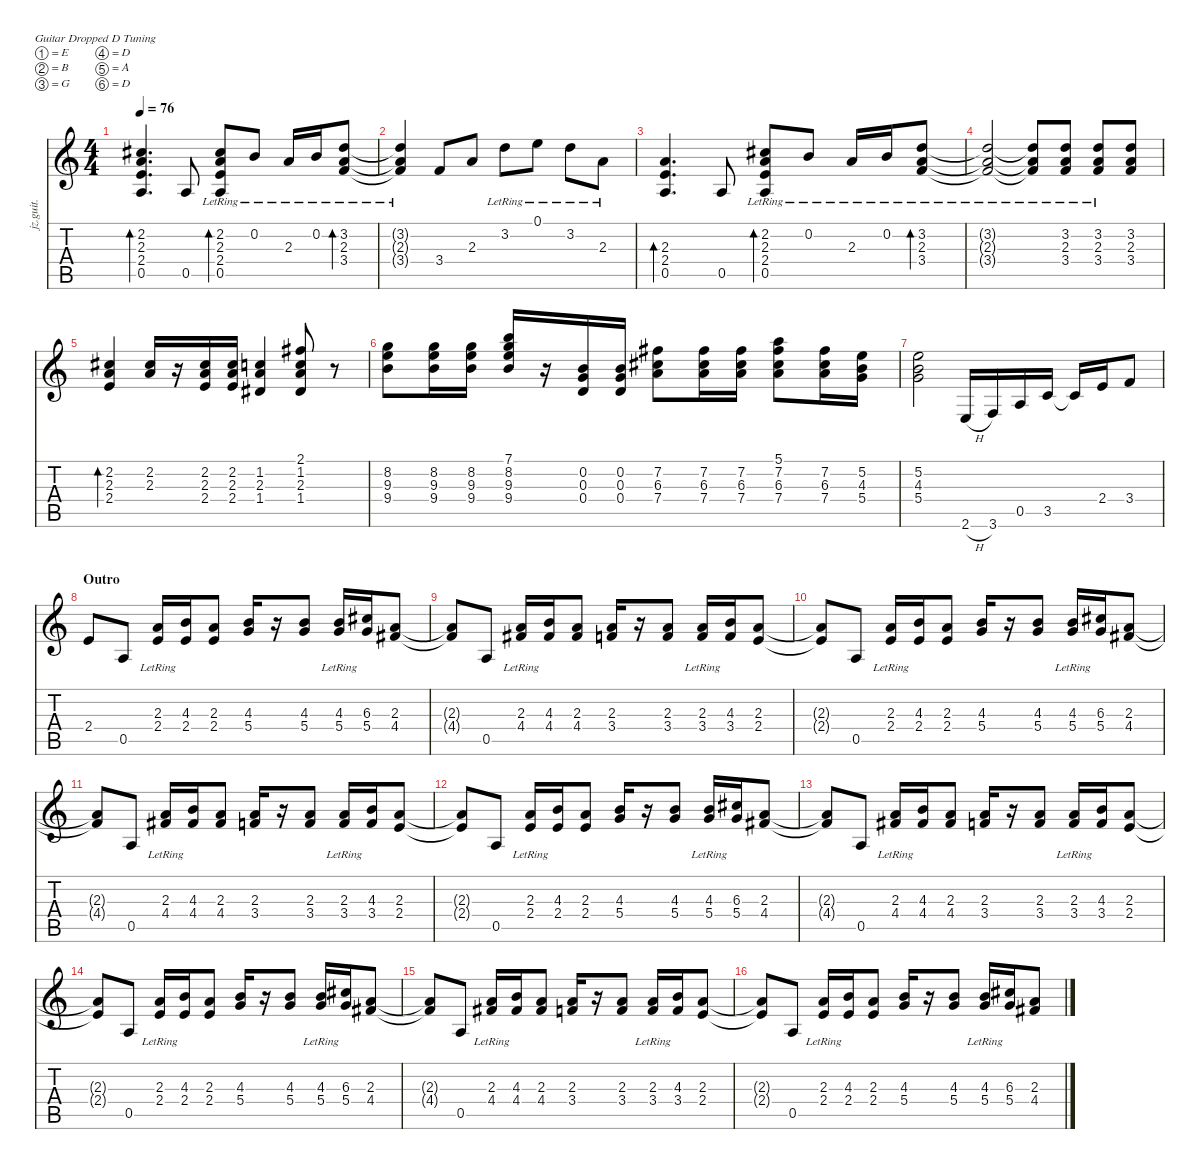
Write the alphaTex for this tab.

\defaultSystemsLayout 4
\hideDynamics
\bracketExtendMode nobrackets
\track ("Rhythm Guitar" "jz.guit.") {instrument electricguitarjazz}
\staff {score tabs}
\tuning (E4 B3 G3 D3 A2 D2)
\ts (4 4)
\tempo 76
\clef g2
\ks c
(2.2{acc #} 2.3 2.4 0.5).4{d bd 120 dy mp beam Up} 0.5.8{dy mf beam Up} (2.2{lr acc #} 2.3{lr} 2.4{lr} 0.5{lr}).8{bd 120 beam Up} 0.2{lr}.8{dy mp beam Up} 2.3{lr}.16{beam Up} 0.2{lr}.16{beam Up} (3.2{lr} 2.3{lr} 3.4{lr}).8{bd 120 dy mf beam Up} |
(3.2{lr t} 2.3{lr t} 3.4{lr t}).4{dy f beam Up} 3.4.8{dy mp beam Up} 2.3.8{beam Up} 3.2{lr}.8{dy p beam Down} 0.1{lr}.8{dy pp beam Down} 3.2{lr}.8{beam Down} 2.3{lr}.8{dy p beam Down} |
(2.3 2.4 0.5).4{d bd 120 beam Up} 0.5.8{dy mp beam Up} (2.2{lr acc #} 2.3{lr} 2.4{lr} 0.5{lr}).8{bd 120 dy mf beam Up} 0.2{lr}.8{dy mp beam Up} 2.3{lr}.16{beam Up} 0.2{lr}.16{beam Up} (3.2{lr} 2.3{lr} 3.4{lr}).8{bd 120 beam Up} |
(3.2{lr t} 2.3{lr t} 3.4{lr t}).2{dy f beam Up} (3.2{lr t} 2.3{lr t} 3.4{lr t}).8{beam Up} (3.2{lr} 2.3 3.4).8{dy p beam Up} (3.2 2.3{lr} 3.4).8{beam Up} (3.2 2.3 3.4).8{dy mp beam Up} |
(2.2{acc #} 2.3 2.4).4{bd 120 dy mf beam Up} (2.2{acc #} 2.3).16{dy f beam Up} r.16{beam Up} (2.2{acc #} 2.3 2.4).16{dy mp beam Up} (2.2{acc #} 2.3 2.4).16{beam Up} (1.2 2.3 1.4{acc #}).4{dy mf beam Up} (2.1{acc #} 1.2 2.3 1.4{acc #}).8{beam Up} r.8{beam Down} |
(8.2 9.3 9.4).8{beam Down} (8.2 9.3 9.4).16{beam Down} (8.2 9.3 9.4).16{beam Down} (7.1 8.2 9.3 9.4).16{dy f beam Up} r.16{beam Up} (0.2 0.3 0.4).16{dy mp beam Up} (0.2 0.3 0.4).16{beam Up} (7.2{acc #} 6.3{acc #} 7.4).8{dy mf beam Down} (7.2{acc #} 6.3{acc #} 7.4).16{beam Down} (7.2{acc #} 6.3{acc #} 7.4).16{beam Down} (5.1 7.2{acc #} 6.3{acc #} 7.4).8{beam Down} (7.2{acc #} 6.3{acc #} 7.4).16{beam Down} (5.2 4.3 5.4).16{dy f beam Down} |
(5.2 4.3 5.4).2{beam Down} 2.6{h}.16{dy fff beam Up} 3.6.16{beam Up} 0.5.16{beam Up} 3.5.16{beam Up} 3.5{t}.16{dy f beam Up} 2.4.16{dy fff beam Up} 3.4.8{beam Up} |
\section ("" "Outro")
2.4.8{beam Up} 0.5.8{beam Up} (2.3 2.4{lr}).16{beam Up} (4.3 2.4).16{beam Up} (2.3 2.4).8{beam Up} (4.3 5.4).16{beam Up} r.16{beam Up} (4.3 5.4).8{beam Up} (4.3 5.4{lr}).16{beam Up} (6.3{acc #} 5.4).16{beam Up} (2.3 4.4{acc #}).8{beam Up} |
(2.3{t} 4.4{t acc #}).8{dy f beam Up} 0.5.8{dy fff beam Up} (2.3 4.4{lr acc #}).16{beam Up} (4.3 4.4{acc #}).16{beam Up} (2.3 4.4{acc #}).8{beam Up} (2.3 3.4).16{beam Up} r.16{beam Up} (2.3 3.4).8{beam Up} (2.3 3.4{lr}).16{beam Up} (4.3 3.4).16{beam Up} (2.3 2.4).8{beam Up} |
(2.3{t} 2.4{t}).8{dy f beam Up} 0.5.8{dy fff beam Up} (2.3 2.4{lr}).16{beam Up} (4.3 2.4).16{beam Up} (2.3 2.4).8{beam Up} (4.3 5.4).16{beam Up} r.16{beam Up} (4.3 5.4).8{beam Up} (4.3 5.4{lr}).16{beam Up} (6.3{acc #} 5.4).16{beam Up} (2.3 4.4{acc #}).8{beam Up} |
(2.3{t} 4.4{t acc #}).8{dy f beam Up} 0.5.8{dy fff beam Up} (2.3 4.4{lr acc #}).16{beam Up} (4.3 4.4{acc #}).16{beam Up} (2.3 4.4{acc #}).8{beam Up} (2.3 3.4).16{beam Up} r.16{beam Up} (2.3 3.4).8{beam Up} (2.3 3.4{lr}).16{beam Up} (4.3 3.4).16{beam Up} (2.3 2.4).8{beam Up} |
(2.3{t} 2.4{t}).8{dy f beam Up} 0.5.8{dy fff beam Up} (2.3 2.4{lr}).16{beam Up} (4.3 2.4).16{beam Up} (2.3 2.4).8{beam Up} (4.3 5.4).16{beam Up} r.16{beam Up} (4.3 5.4).8{beam Up} (4.3 5.4{lr}).16{beam Up} (6.3{acc #} 5.4).16{beam Up} (2.3 4.4{acc #}).8{beam Up} |
(2.3{t} 4.4{t acc #}).8{beam Up} 0.5.8{beam Up} (2.3 4.4{lr acc #}).16{beam Up} (4.3 4.4{acc #}).16{beam Up} (2.3 4.4{acc #}).8{beam Up} (2.3 3.4).16{beam Up} r.16{beam Up} (2.3 3.4).8{beam Up} (2.3 3.4{lr}).16{beam Up} (4.3 3.4).16{beam Up} (2.3 2.4).8{beam Up} |
(2.3{t} 2.4{t}).8{dy f beam Up} 0.5.8{dy fff beam Up} (2.3 2.4{lr}).16{beam Up} (4.3 2.4).16{beam Up} (2.3 2.4).8{beam Up} (4.3 5.4).16{beam Up} r.16{beam Up} (4.3 5.4).8{beam Up} (4.3 5.4{lr}).16{beam Up} (6.3{acc #} 5.4).16{beam Up} (2.3 4.4{acc #}).8{beam Up} |
(2.3{t} 4.4{t acc #}).8{beam Up} 0.5.8{beam Up} (2.3 4.4{lr acc #}).16{beam Up} (4.3 4.4{acc #}).16{beam Up} (2.3 4.4{acc #}).8{beam Up} (2.3 3.4).16{beam Up} r.16{beam Up} (2.3 3.4).8{beam Up} (2.3 3.4{lr}).16{beam Up} (4.3 3.4).16{beam Up} (2.3 2.4).8{beam Up} |
(2.3{t} 2.4{t}).8{dy f beam Up} 0.5.8{dy fff beam Up} (2.3 2.4{lr}).16{beam Up} (4.3 2.4).16{beam Up} (2.3 2.4).8{beam Up} (4.3 5.4).16{beam Up} r.16{beam Up} (4.3 5.4).8{beam Up} (4.3 5.4{lr}).16{beam Up} (6.3{acc #} 5.4).16{beam Up} (2.3 4.4{acc #}).8{beam Up}
